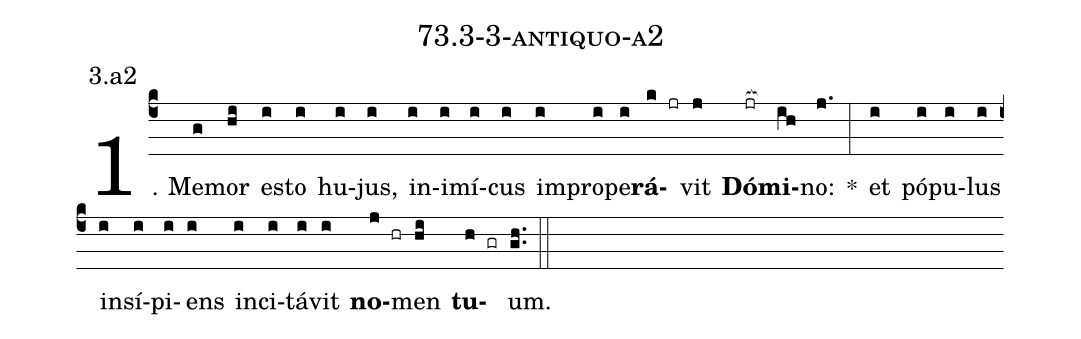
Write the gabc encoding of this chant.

name: 73.3-3-antiquo-a2;
annotation: 3.a2;
%%
(c4)1. Me(g)mor(hi) es(i)to(i) hu(i)jus,(i) in(i)i(i)mí(i)cus(i) im(i)pro(i)pe(i)<b>rá</b>(k jr)vit(j) <b>Dó</b>(jr[ocb:1{])<b>mi</b>(ih[ocb:0}])no:(j.) *(:) et(i) pó(i)pu(i)lus(i) in(i)sí(i)pi(i)ens(i) in(i)ci(i)tá(i)vit(i) <b>no</b>(j hr)men(hi) <b>tu</b>(h gr)um.(gh..) (::)


%E(i) u(i) o(j) u(hi) a(h) e.(gh..) (::)
